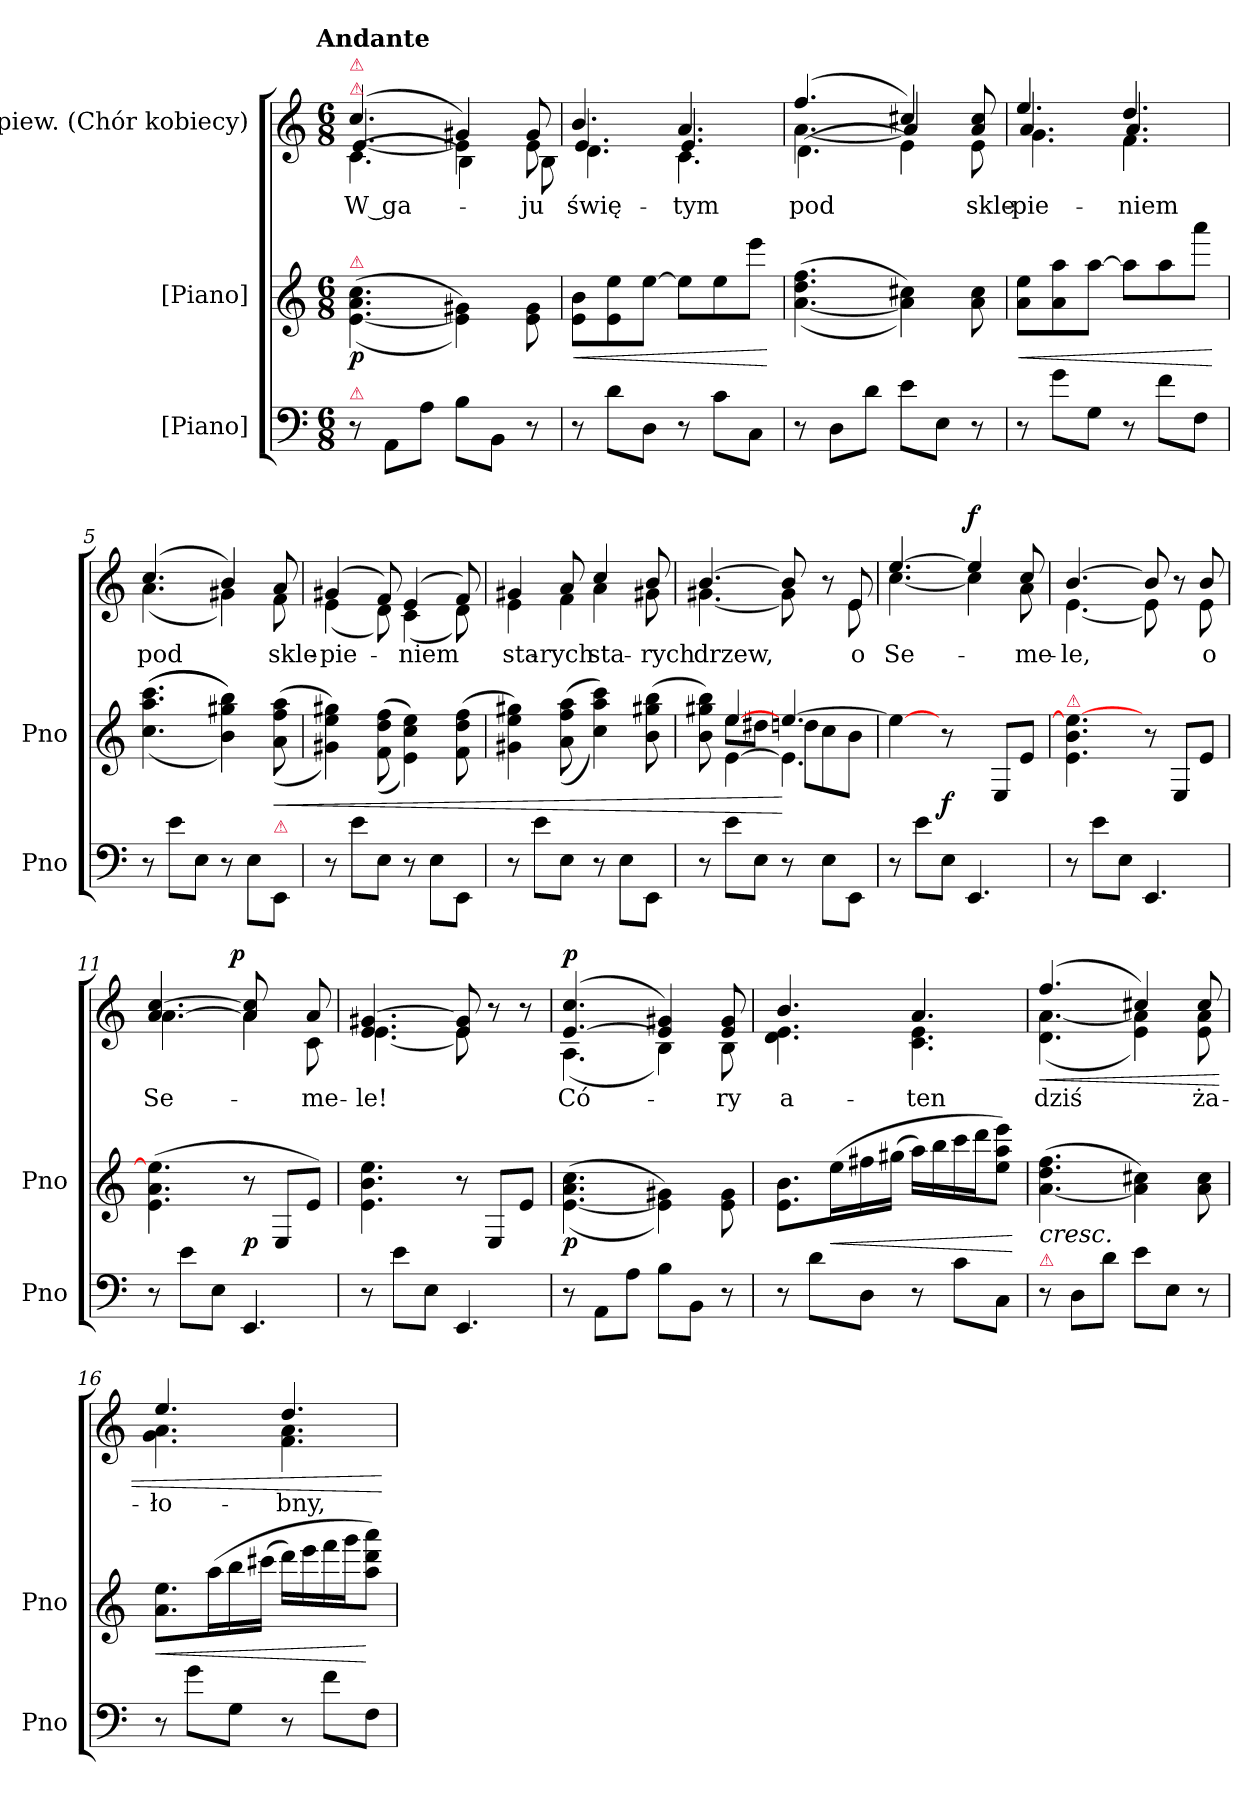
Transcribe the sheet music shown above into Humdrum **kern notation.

**kern	**kern	**dynam	**kern	**text	**dynam
*part3	*part2	*part2	*part1	*part1	*part1
*staff3	*staff2	*staff2	*staff1	*staff1	*staff1
*I"[Piano]	*I"[Piano]	*	*I"Śpiew. (Chór kobiecy)	*	*
*I'Pno	*I'Pno	*	*	*	*
*clefF4	*clefG2	*	*clefG2	*	*
*k[]	*k[]	*	*k[]	*	*
*a:	*a:	*	*a:	*	*
!!LO:TX:omd:t=Andante
*M6/8	*M6/8	*	*M6/8	*	*
*MM72	*MM72	*	*MM72	*	*
=1	=1	=1	=1	=1	=1
*	*	*	*^	*	*
*	*	*	*	*^	*	*
!	!	!	!LO:TX:a:color=crimson:t=⚠	!	!	!	!
!	!	!	!LO:TX:a:color=crimson:t=⚠	!	!	!	!
!	!LO:TX:a:color=crimson:t=⚠	!	!	!	!	!	!
!LO:TX:a:color=crimson:t=⚠	!	!	!	!	!	!	!
8r	(>(<[4.e\ 4.a\ 4.cc\	p	(>4.cc/	[4.e/	(<4.c\	W ga-	.
8AA\L	.	.	.	.	.	.	.
8A\J	.	.	.	.	.	.	.
8B\L	4e]\ 4g#X\))	.	4g#X/)	4e\]	4B\)	.	.
8BB\J	.	.	.	.	.	.	.
8r	8e\ 8g#\	.	8g#/	8e\	8B\	-ju	.
=2	=2	=2	=2	=2	=2	=2	=2
!	!	!LO:HP:b	!	!	!	!	!
8r	8e\ 8b\L	<	4.b/	4.e/	4.d\	świę-	.
8d\L	8e\ 8ee\	.	.	.	.	.	.
8D\J	[8ee\J	.	.	.	.	.	.
8r	8ee\L]	.	4.a/	4.e/	4.c\	-tym	.
8c\L	8ee\	.	.	.	.	.	.
8C\J	8eee\J	.	.	.	.	.	.
*	*	*	*v	*v	*v	*	*
.	.	[	.	.	.
=3	=3	=3	=3	=3	=3
*	*	*	*^	*	*
*	*	*	*	*^	*	*
8r	(>(<[4.a\ 4.dd\ 4.ff\	.	(>4.ff/	[4.a\	(<4.d\	pod	.
8D\L	.	.	.	.	.	.	.
8d\J	.	.	.	.	.	.	.
8e\L	4a]\ 4cc#X\))	.	4cc#X/)	4a/]	4e\)	.	.
8E\J	.	.	.	.	.	.	.
8r	8a\ 8cc#\	.	8a/ 8cc#/	8ryy	8e\	skle-	.
=4	=4	=4	=4	=4	=4	=4	=4
!	!	!LO:HP:b	!	!	!	!	!
8r	8a\ 8ee\L	<	4.ee/	4.a/	4.g\	-pie-	.
8g\L	8a\ 8aa\	.	.	.	.	.	.
8G\J	[8aa\J	.	.	.	.	.	.
8r	8aa\L]	.	4.dd/	4.a/	4.f\	-niem	.
8f\L	8aa\	.	.	.	.	.	.
8F\J	8aaa\J	.	.	.	.	.	.
*	*	*	*v	*v	*v	*	*
.	.	[	.	.	.
=5	=5	=5	=5	=5	=5
*	*	*	*^	*	*
8r	(>(<(<4.cc\ 4.aa\ 4.ccc\	.	(4.cc/	(4.a\	pod	.
8e\L	.	.	.	.	.	.
8E\J	.	.	.	.	.	.
8r	4b\ 4gg#X\ 4bb\)))	.	4b/)	4g#X\)	.	.
8E\L	.	.	.	.	.	.
!	!LO:TX:b:color=crimson:t=⚠	!	!	!	!	!
!	!	!LO:HP:b	!	!	!	!
8EE\J	(>(<8a\ 8ff\ 8aa\	<	8a/	8f\	skle-	.
=6	=6	=6	=6	=6	=6	=6
8r	4g#X\ 4ee\ 4gg#X\))	.	(4g#X/	(4e\	-pie-	.
8e\L	.	.	.	.	.	.
8E\J	(>(<8f\ 8dd\ 8ff\	.	8f/)	8d\)	.	.
8r	4e\ 4cc\ 4ee\))	.	(4e/	(4c\	-niem	.
8E\L	.	.	.	.	.	.
8EE\J	(>8f\ 8dd\ 8ff\	.	8f/)	8d\)	.	.
=7	=7	=7	=7	=7	=7	=7
8r	4g#X\ 4ee\ 4gg#X\)	.	4g#X/	4e\	sta-	.
8e\L	.	.	.	.	.	.
!	!	!	!	!LO:N:vis=4	!	!
8E\J	(>(<8a\ 8ff\ 8aa\	.	8a/	8f\	-rych	.
8r	4cc\ 4aa\ 4ccc\))	.	4cc/	4a\	sta-	.
8E\L	.	.	.	.	.	.
8EE\J	(>8b\ 8gg#X\ 8bb\	.	8b/	8g#X\	-rych	.
=8	=8	=8	=8	=8	=8	=8
*	*^	*	*	*	*	*
*	*	*^	*	*	*	*	*
8r	8b\ 8gg#X\ 8bb\)	8ryy	8ryy	.	[4.b/	[4.g#X\	drzew,	.
8e\L	[>4ee/	8ee\L	[4e\	.	.	.	.	.
8E\J	.	8dd#X\J	.	.	.	.	.	.
8r	[>4.ee/	8ddn\L	4.e\]	[	8b/]	8g#\]	.	.
8E\L	.	8cc\	.	.	8r	8ryy	.	.
8EE\J	.	8b\J	.	.	8e/	8e\	o	.
*	*	*v	*v	*	*	*	*	*
=9	=9	=9	=9	=9	=9	=9	=9
!	!LO:TX:a:color=crimson:t=⚠	!	!	!	!	!	!
*	*v	*v	*	*	*	*	*
8r	4ee\_>	.	[4.ee/	[4.cc\	Se-	.
8e\L	.	.	.	.	.	.
8E\J	8r	f	.	.	.	.
!	!	!	!	!	!	!LO:DY:b
4.EE/	8ryy	.	4ee/]	4cc\]	.	f
.	8E/L	.	.	.	.	.
.	8e/J	.	8cc/	8a\	-me-	.
=10	=10	=10	=10	=10	=10	=10
!	!LO:TX:a:color=crimson:t=⚠	!	!	!	!	!
8r	4.e\ 4.b\ 4.ee_>\	.	[4.b/	[4.e\	-le,	.
8e\L	.	.	.	.	.	.
8E\J	.	.	.	.	.	.
4.EE/	8r	.	8b/]	8e\]	.	.
.	8E/L	.	8r	8ryy	.	.
.	8e/J	.	8b/	8e\	o	.
=11	=11	=11	=11	=11	=11	=11
8r	(>4.e\ 4.a\ 4.ee]\	.	[4.a/ [4.cc/	4.a\	Se-	.
8e\L	.	.	.	.	.	.
8E\J	.	.	.	.	.	.
!	!	!	!	!	!	!LO:DY:b:rj
4.EE/	8r	p	8a]/ 8cc]/	4a\	.	p
.	8E/L	.	8ryy	.	.	.
.	8e/J)	.	8a/	8c\	-me-	.
=12	=12	=12	=12	=12	=12	=12
8r	4.e\ 4.b\ 4.ee\	.	4.e/ [4.g#X/	[4.e\	-le!	.
8e\L	.	.	.	.	.	.
8E\J	.	.	.	.	.	.
4.EE/	8r	.	8e/ 8g#]/	8e\]	.	.
.	8E/L	.	8r	4ryy	.	.
.	8e/J	.	8r	.	.	.
=13	=13	=13	=13	=13	=13	=13
!	!	!	!	!	!	!LO:DY:b
8r	(>(<[4.e\ 4.a\ 4.cc\	p	(<[4.e/ 4.cc/	(>4.A\	Có-	p
8AA\L	.	.	.	.	.	.
8A\J	.	.	.	.	.	.
8B\L	4e]\ 4g#X\))	.	4e]/ 4g#X/)	4B\)	.	.
8BB\J	.	.	.	.	.	.
8r	8e\ 8g#\	.	8e/ 8g#/	8B\	-ry	.
=14	=14	=14	=14	=14	=14	=14
8r	8.e\ 8.b\L	.	4.b/	4.d\ 4.e\	a-	.
8d\L	.	.	.	.	.	.
!	!	!LO:HP:b	!	!	!	!
.	(>16ee\L	<	.	.	.	.
8D\J	16ff#X\	.	.	.	.	.
.	(>16gg#X\JJ	.	.	.	.	.
8r	16aa\LL)	.	4.a/	4.c\ 4.e\	-ten	.
.	16bb\	.	.	.	.	.
8c\L	16ccc\	.	.	.	.	.
.	16ddd\J	.	.	.	.	.
8C\J	8ee\ 8aa\ 8eee\J)	.	.	.	.	.
*	*	*	*v	*v	*	*
.	.	[	.	.	.
=15	=15	=15	=15	=15	=15
!	!	!	!LO:TX:b:color=crimson:t=⚠	!	!
!	!LO:TX:b:color=crimson:t=⚠	!	!	!	!
!	!	!LO:HP:b	!	!	!LO:HP:b
*	*	*	*^	*	*
8r	(>[4.a\ 4.dd\ 4.ff\	<	(4.ff/	(4.d\ [4.a\	dziś	<
8D\L	.	.	.	.	.	.
8d\J	.	.	.	.	.	.
8e\L	4a]\ 4cc#X\)	.	4cc#X/)	4e\ 4a]\)	.	.
8E\J	.	.	.	.	.	.
8r	8a\ 8cc#\	.	8cc#/	8e\ 8a\	ża-	.
=16	=16	=16	=16	=16	=16	=16
!	!	!LO:HP:b	!	!	!	!
8r	8.a\ 8.ee\L	<	4.ee/	4.g\ 4.a\	-ło-	.
8g\L	.	.	.	.	.	.
.	(>16aa\L	.	.	.	.	.
8G\J	16bb\	.	.	.	.	.
.	(>16ccc#X\JJ	.	.	.	.	.
8r	16ddd\LL)	.	4.dd/	4.f\ 4.a\	-bny,	.
.	16eee\	.	.	.	.	.
8f\L	16fff\	.	.	.	.	.
.	16ggg\J	.	.	.	.	.
8F\J	8aa\ 8ddd\ 8aaa\J)	[ [	.	.	.	.
*	*	*	*v	*v	*	*
.	.	.	.	.	[
=	=	=	=	=	=
*-	*-	*-	*-	*-	*-
